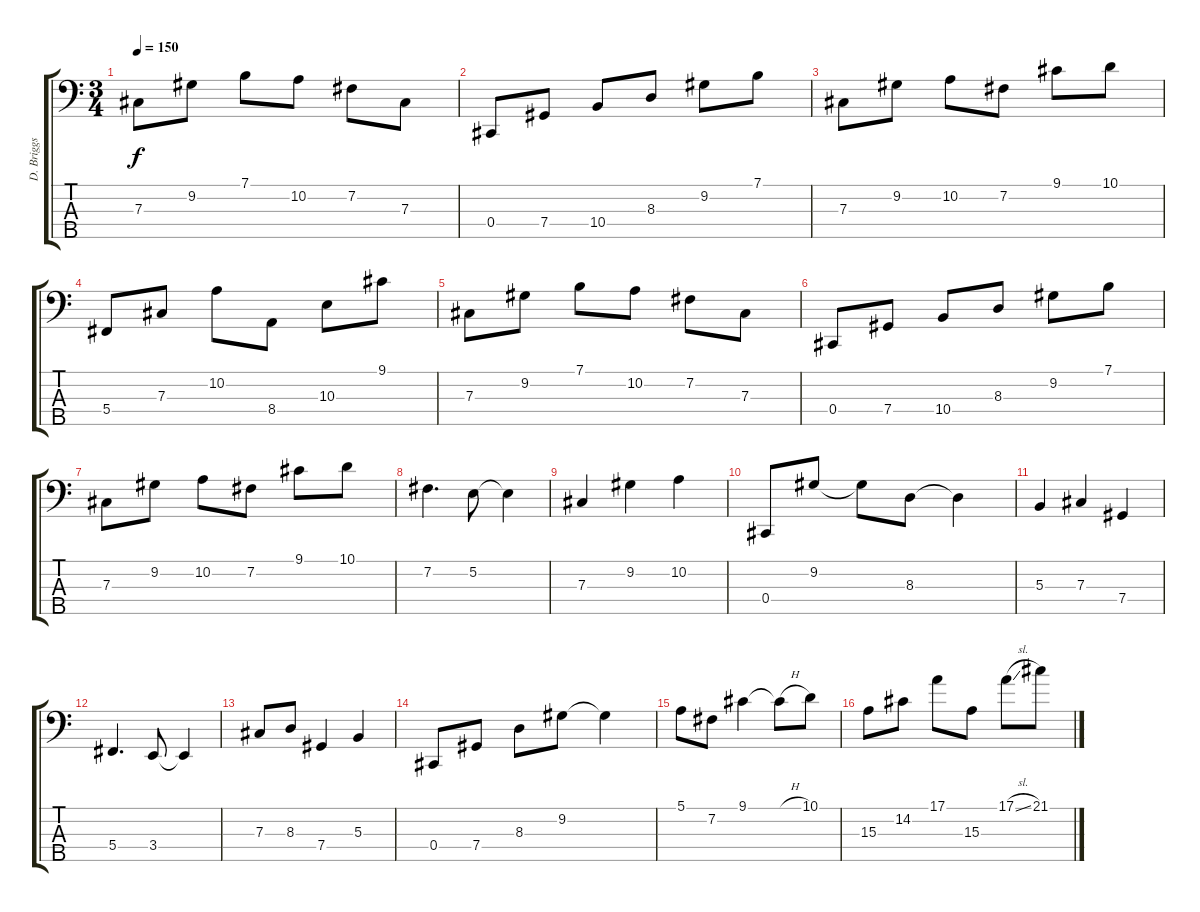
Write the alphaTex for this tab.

\track ("D. Briggs Bass" "D. Briggs ") {instrument electricbassfinger}
\staff {score tabs}
\tuning (E2 B1 Gb1 Db1 Ab0) {hide}
\ts (3 4)
\tempo 150
\clef f4
\ks c
7.3.8{dy f} 9.2.8 7.1.8 10.2.8 7.2.8 7.3.8 |
0.4.8 7.4.8 10.4.8 8.3.8 9.2.8 7.1.8 |
7.3.8 9.2.8 10.2.8 7.2.8 9.1.8 10.1.8 |
5.4.8 7.3.8 10.2.8 8.4.8 10.3.8 9.1.8 |
7.3.8 9.2.8 7.1.8 10.2.8 7.2.8 7.3.8 |
0.4.8 7.4.8 10.4.8 8.3.8 9.2.8 7.1.8 |
7.3.8 9.2.8 10.2.8 7.2.8 9.1.8 10.1.8 |
7.2.4{d} 5.2.8 5.2{t}.4 |
7.3.4 9.2.4 10.2.4 |
0.4.8 9.2.8 9.2{t}.8 8.3.8 8.3{t}.4 |
5.3.4 7.3.4 7.4.4 |
5.4.4{d} 3.4.8 3.4{t}.4 |
7.3.8 8.3.8 7.4.4 5.3.4 |
0.4.8 7.4.8 8.3.8 9.2.8 9.2{t}.4 |
5.1.8 7.2.8 9.1.4 9.1{h t}.8 10.1.8 |
15.3.8 14.2.8 17.1.8 15.3.8 17.1{sl}.8 21.1.8
